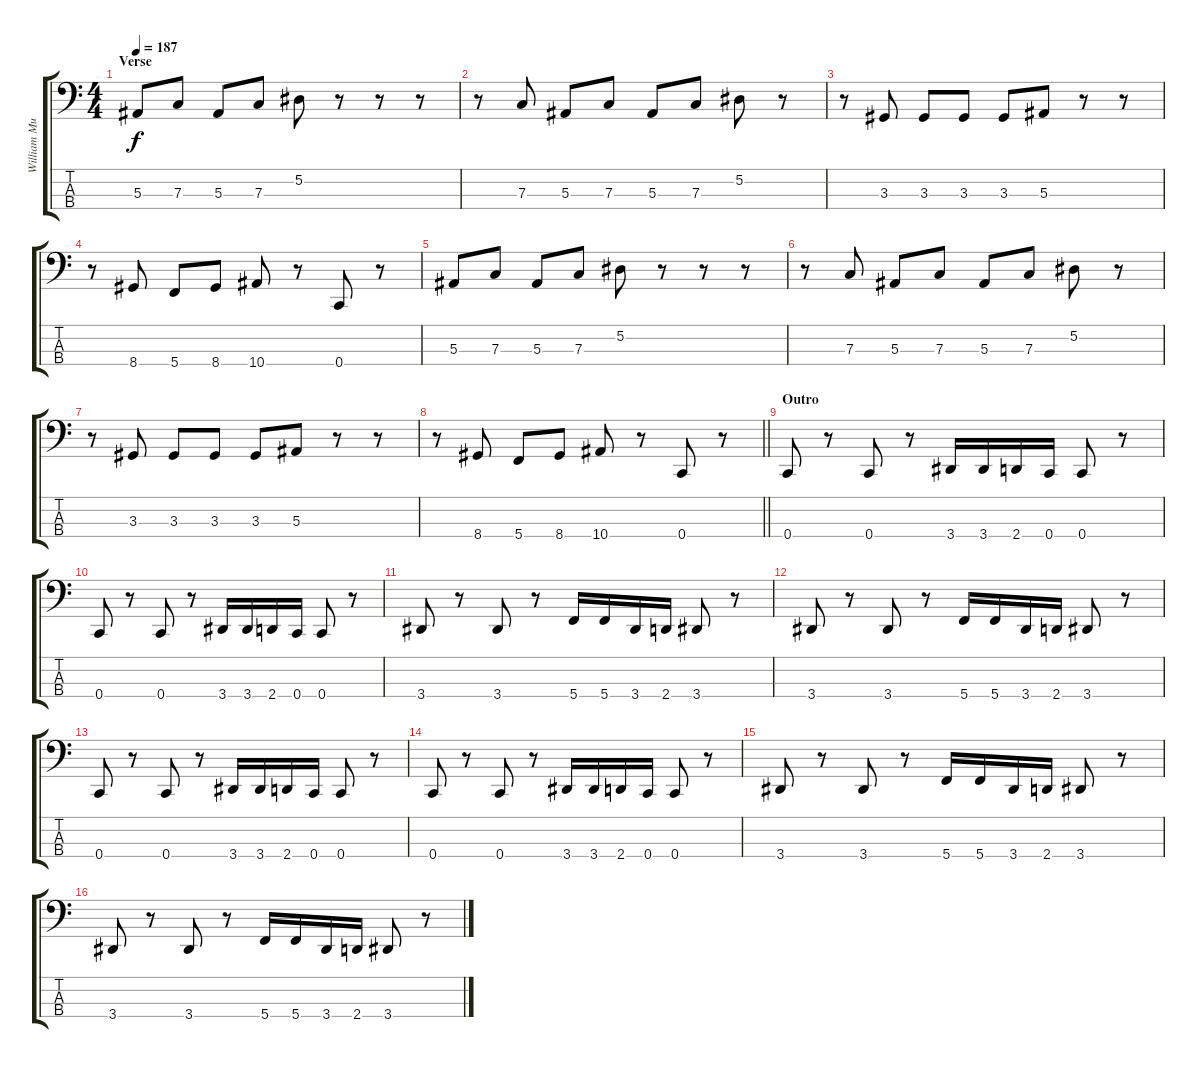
\track ("William Murderface (Bass Guitar)" "William Mu") {instrument electricbassfinger}
\staff {score tabs}
\tuning (Eb2 Bb1 F1 C1) {hide}
\ts (4 4)
\section ("" "Verse")
\tempo 187
\clef f4
\ks c
5.3.8{dy f} 7.3.8 5.3.8 7.3.8 5.2.8 r.8 r.8 r.8 |
r.8 7.3.8 5.3.8 7.3.8 5.3.8 7.3.8 5.2.8 r.8 |
r.8 3.3.8 3.3.8 3.3.8 3.3.8 5.3.8 r.8 r.8 |
r.8 8.4.8 5.4.8 8.4.8 10.4.8 r.8 0.4.8 r.8 |
5.3.8 7.3.8 5.3.8 7.3.8 5.2.8 r.8 r.8 r.8 |
r.8 7.3.8 5.3.8 7.3.8 5.3.8 7.3.8 5.2.8 r.8 |
r.8 3.3.8 3.3.8 3.3.8 3.3.8 5.3.8 r.8 r.8 |
\barLineRight lightlight
r.8 8.4.8 5.4.8 8.4.8 10.4.8 r.8 0.4.8 r.8 |
\section ("" "Outro")
0.4.8 r.8 0.4.8 r.8 3.4.16 3.4.16 2.4.16 0.4.16 0.4.8 r.8 |
0.4.8 r.8 0.4.8 r.8 3.4.16 3.4.16 2.4.16 0.4.16 0.4.8 r.8 |
3.4.8 r.8 3.4.8 r.8 5.4.16 5.4.16 3.4.16 2.4.16 3.4.8 r.8 |
3.4.8 r.8 3.4.8 r.8 5.4.16 5.4.16 3.4.16 2.4.16 3.4.8 r.8 |
0.4.8 r.8 0.4.8 r.8 3.4.16 3.4.16 2.4.16 0.4.16 0.4.8 r.8 |
0.4.8 r.8 0.4.8 r.8 3.4.16 3.4.16 2.4.16 0.4.16 0.4.8 r.8 |
3.4.8 r.8 3.4.8 r.8 5.4.16 5.4.16 3.4.16 2.4.16 3.4.8 r.8 |
3.4.8 r.8 3.4.8 r.8 5.4.16 5.4.16 3.4.16 2.4.16 3.4.8 r.8
